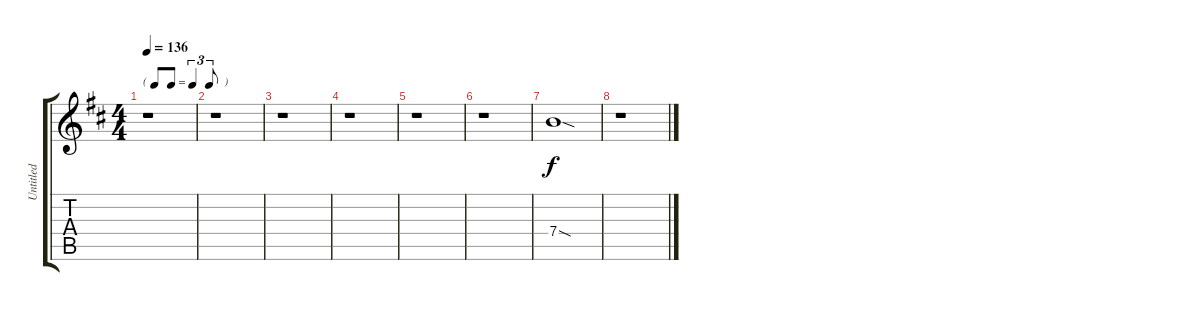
\track ("Untitled" "Untitled") {instrument overdrivenguitar}
\staff {score tabs}
\tuning (E4 B3 G3 E3 B2 E2) {hide}
\ts (4 4)
\tf triplet8th
\tempo 136
\clef g2
\ks d
r.1{dy f} |
r.1 |
r.1 |
r.1 |
r.1 |
r.1 |
7.4{sod}.1 |
r.1
